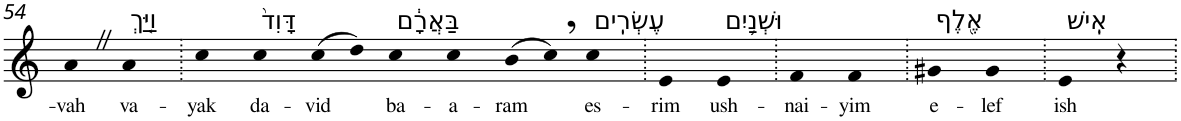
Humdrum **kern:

**kern	**text
*part1	*part1
*staff1	*staff1
*I"Piano	*
*I'Pno	*
!!LO:PB:g=z
*clefG2	*
*k[]	*
=54	=54
!	!LO:LY:b
4aZ	-vah
!LO:TX:a:t=וַיַּ֤ךְ	!
!	!LO:LY:b
4a	va-
=55.	=55.
!	!LO:LY:b
4cc	-yak
!LO:TX:a:t=דָּוִד֙	!
!	!LO:LY:b
4cc	da-
!	!LO:LY:b
(>8cc	-vid
8dd)	.
!LO:TX:a:t=בַּאֲרָ֔ם	!
!	!LO:LY:b
4cc	ba-
!	!LO:LY:b
4cc	-a-
!	!LO:LY:b
(>8b	-ram
8cc,)	.
!LO:TX:a:t=עֶשְׂרִֽים	!
!	!LO:LY:b
4cc	es-
=56.	=56.
!	!LO:LY:b
4e	-rim
!LO:TX:a:t=וּשְׁנַ֥יִם	!
!	!LO:LY:b
4e	ush-
=57.	=57.
!	!LO:LY:b
4f	-nai-
!	!LO:LY:b
4f	-yim
=58.	=58.
!LO:TX:a:t=אֶ֖לֶף	!
!	!LO:LY:b
4g#X	e-
!	!LO:LY:b
4g#	-lef
=59.	=59.
!LO:TX:a:t=אִֽישׁ	!
!	!LO:LY:b
4e	ish
4r	.
=.	=.
*-	*-
